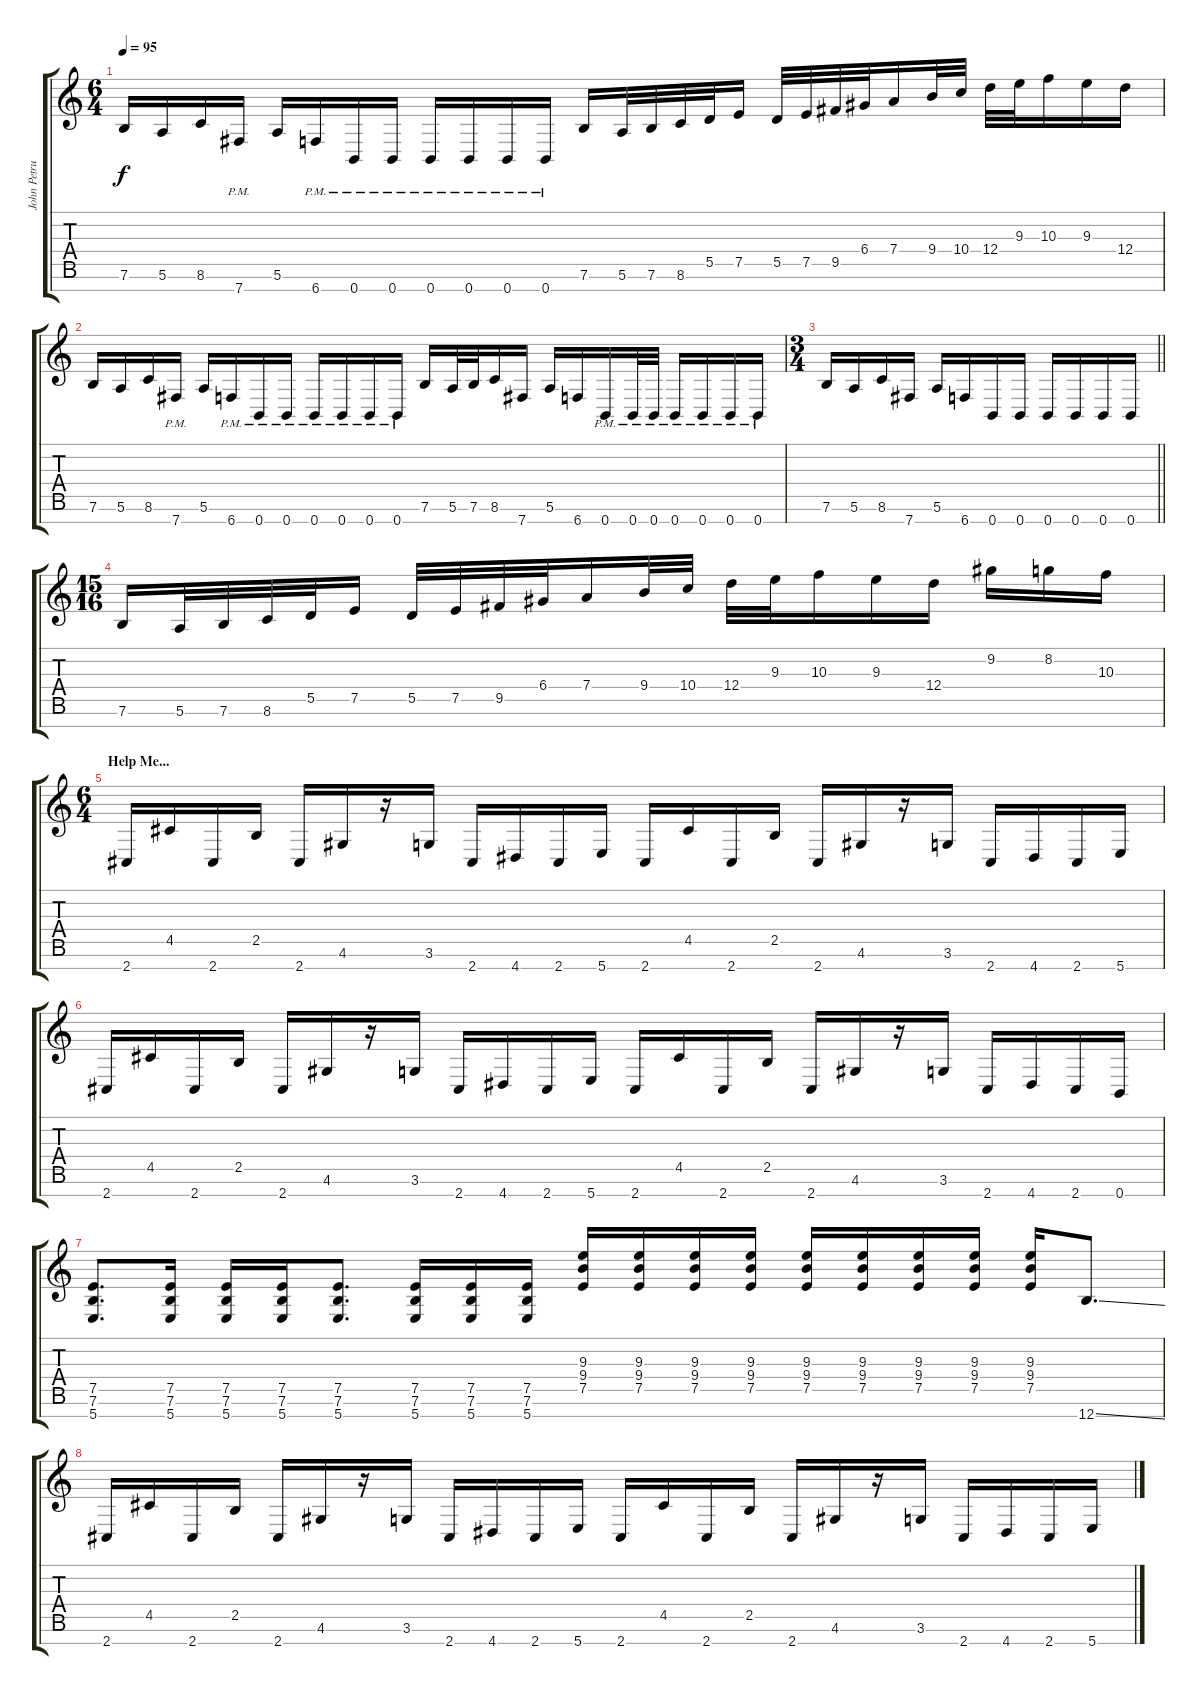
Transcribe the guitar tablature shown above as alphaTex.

\track ("John Petrucci" "John Petru") {instrument distortionguitar}
\staff {score tabs}
\tuning (E4 B3 G3 D3 A2 E2 B1) {hide}
\ts (6 4)
\tempo 95
\clef g2
\ks c
7.6.16{dy f} 5.6.16 8.6.16 7.7{pm}.16 5.6.16 6.7{pm}.16 0.7{pm}.16 0.7{pm}.16 0.7{pm}.16 0.7{pm}.16 0.7{pm}.16 0.7{pm}.16 7.6.16 5.6.32 7.6.32 8.6.32 5.5.32 7.5.16 5.5.32 7.5.32 9.5.32 6.4.32 7.4.16 9.4.32 10.4.32 12.4.32 9.3.32 10.3.16 9.3.16 12.4.16 |
7.6.16 5.6.16 8.6.16 7.7{pm}.16 5.6.16 6.7{pm}.16 0.7{pm}.16 0.7{pm}.16 0.7{pm}.16 0.7{pm}.16 0.7{pm}.16 0.7{pm}.16 7.6.16 5.6.32 7.6.32 8.6.16 7.7.16 5.6.16 6.7.16 0.7{pm}.16 0.7{pm}.32 0.7{pm}.32 0.7{pm}.16 0.7{pm}.16 0.7{pm}.16 0.7{pm}.16 |
\ts (3 4)
\barLineRight lightlight
7.6.16 5.6.16 8.6.16 7.7.16 5.6.16 6.7.16 0.7.16 0.7.16 0.7.16 0.7.16 0.7.16 0.7.16 |
\ts (15 16)
7.6.16 5.6.32 7.6.32 8.6.32 5.5.32 7.5.16 5.5.32 7.5.32 9.5.32 6.4.32 7.4.16 9.4.32 10.4.32 12.4.32 9.3.32 10.3.16 9.3.16 12.4.16 9.2.16 8.2.16 10.3.16 |
\ts (6 4)
\section ("" "Help Me...")
2.7.16 4.5.16 2.7.16 2.5.16 2.7.16 4.6.16 r.16 3.6.16 2.7.16 4.7.16 2.7.16 5.7.16 2.7.16 4.5.16 2.7.16 2.5.16 2.7.16 4.6.16 r.16 3.6.16 2.7.16 4.7.16 2.7.16 5.7.16 |
2.7.16 4.5.16 2.7.16 2.5.16 2.7.16 4.6.16 r.16 3.6.16 2.7.16 4.7.16 2.7.16 5.7.16 2.7.16 4.5.16 2.7.16 2.5.16 2.7.16 4.6.16 r.16 3.6.16 2.7.16 4.7.16 2.7.16 0.7.16 |
(7.5 7.6 5.7).8{d} (7.5 7.6 5.7).16 (7.5 7.6 5.7).16 (7.5 7.6 5.7).16 (7.5 7.6 5.7).8{d} (7.5 7.6 5.7).16 (7.5 7.6 5.7).16 (7.5 7.6 5.7).16 (9.3 9.4 7.5).16 (9.3 9.4 7.5).16 (9.3 9.4 7.5).16 (9.3 9.4 7.5).16 (9.3 9.4 7.5).16 (9.3 9.4 7.5).16 (9.3 9.4 7.5).16 (9.3 9.4 7.5).16 (9.3 9.4 7.5).16 12.7{ss}.8{d} |
2.7.16 4.5.16 2.7.16 2.5.16 2.7.16 4.6.16 r.16 3.6.16 2.7.16 4.7.16 2.7.16 5.7.16 2.7.16 4.5.16 2.7.16 2.5.16 2.7.16 4.6.16 r.16 3.6.16 2.7.16 4.7.16 2.7.16 5.7.16
